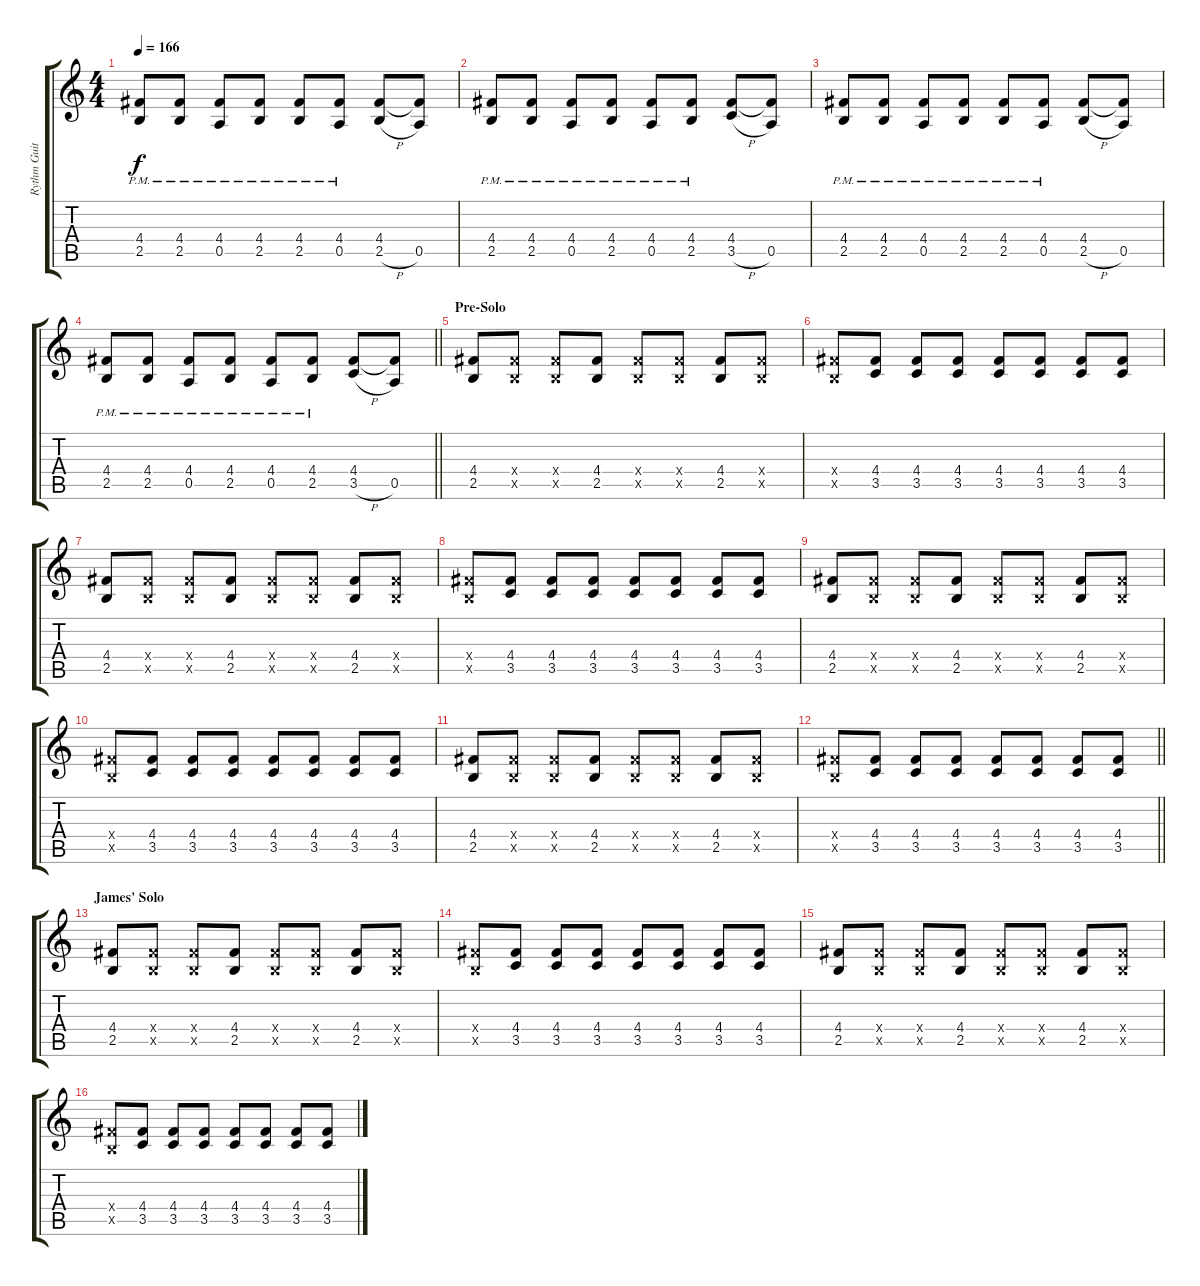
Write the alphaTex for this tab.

\track ("Rythm Guitar 1" "Rythm Guit") {instrument distortionguitar}
\staff {score tabs}
\tuning (E4 B3 G3 D3 A2 E2) {hide}
\ts (4 4)
\tempo 166
\clef g2
\ks c
(4.4{pm} 2.5{pm}).8{dy f} (4.4{pm} 2.5{pm}).8 (4.4{pm} 0.5{pm}).8 (4.4{pm} 2.5{pm}).8 (4.4{pm} 2.5{pm}).8 (4.4{pm} 0.5{pm}).8 (4.4 2.5{h}).8 (4.4{t} 0.5).8 |
(4.4{pm} 2.5{pm}).8 (4.4{pm} 2.5{pm}).8 (4.4{pm} 0.5{pm}).8 (4.4{pm} 2.5{pm}).8 (4.4{pm} 0.5{pm}).8 (4.4{pm} 2.5{pm}).8 (4.4 3.5{h}).8 (4.4{t} 0.5).8 |
(4.4{pm} 2.5{pm}).8 (4.4{pm} 2.5{pm}).8 (4.4{pm} 0.5{pm}).8 (4.4{pm} 2.5{pm}).8 (4.4{pm} 2.5{pm}).8 (4.4{pm} 0.5{pm}).8 (4.4 2.5{h}).8 (4.4{t} 0.5).8 |
\barLineRight lightlight
(4.4{pm} 2.5{pm}).8 (4.4{pm} 2.5{pm}).8 (4.4{pm} 0.5{pm}).8 (4.4{pm} 2.5{pm}).8 (4.4{pm} 0.5{pm}).8 (4.4{pm} 2.5{pm}).8 (4.4 3.5{h}).8 (4.4{t} 0.5).8 |
\section ("" "Pre-Solo")
(4.4 2.5).8 (4.4{x} 2.5{x}).8 (4.4{x} 2.5{x}).8 (4.4 2.5).8 (4.4{x} 2.5{x}).8 (4.4{x} 2.5{x}).8 (4.4 2.5).8 (4.4{x} 2.5{x}).8 |
(4.4{x} 2.5{x}).8 (4.4 3.5).8 (4.4 3.5).8 (4.4 3.5).8 (4.4 3.5).8 (4.4 3.5).8 (4.4 3.5).8 (4.4 3.5).8 |
(4.4 2.5).8 (4.4{x} 2.5{x}).8 (4.4{x} 2.5{x}).8 (4.4 2.5).8 (4.4{x} 2.5{x}).8 (4.4{x} 2.5{x}).8 (4.4 2.5).8 (4.4{x} 2.5{x}).8 |
(4.4{x} 2.5{x}).8 (4.4 3.5).8 (4.4 3.5).8 (4.4 3.5).8 (4.4 3.5).8 (4.4 3.5).8 (4.4 3.5).8 (4.4 3.5).8 |
(4.4 2.5).8 (4.4{x} 2.5{x}).8 (4.4{x} 2.5{x}).8 (4.4 2.5).8 (4.4{x} 2.5{x}).8 (4.4{x} 2.5{x}).8 (4.4 2.5).8 (4.4{x} 2.5{x}).8 |
(4.4{x} 2.5{x}).8 (4.4 3.5).8 (4.4 3.5).8 (4.4 3.5).8 (4.4 3.5).8 (4.4 3.5).8 (4.4 3.5).8 (4.4 3.5).8 |
(4.4 2.5).8 (4.4{x} 2.5{x}).8 (4.4{x} 2.5{x}).8 (4.4 2.5).8 (4.4{x} 2.5{x}).8 (4.4{x} 2.5{x}).8 (4.4 2.5).8 (4.4{x} 2.5{x}).8 |
\barLineRight lightlight
(4.4{x} 2.5{x}).8 (4.4 3.5).8 (4.4 3.5).8 (4.4 3.5).8 (4.4 3.5).8 (4.4 3.5).8 (4.4 3.5).8 (4.4 3.5).8 |
\section ("" "James' Solo")
(4.4 2.5).8 (4.4{x} 2.5{x}).8 (4.4{x} 2.5{x}).8 (4.4 2.5).8 (4.4{x} 2.5{x}).8 (4.4{x} 2.5{x}).8 (4.4 2.5).8 (4.4{x} 2.5{x}).8 |
(4.4{x} 2.5{x}).8 (4.4 3.5).8 (4.4 3.5).8 (4.4 3.5).8 (4.4 3.5).8 (4.4 3.5).8 (4.4 3.5).8 (4.4 3.5).8 |
(4.4 2.5).8 (4.4{x} 2.5{x}).8 (4.4{x} 2.5{x}).8 (4.4 2.5).8 (4.4{x} 2.5{x}).8 (4.4{x} 2.5{x}).8 (4.4 2.5).8 (4.4{x} 2.5{x}).8 |
(4.4{x} 2.5{x}).8 (4.4 3.5).8 (4.4 3.5).8 (4.4 3.5).8 (4.4 3.5).8 (4.4 3.5).8 (4.4 3.5).8 (4.4 3.5).8
